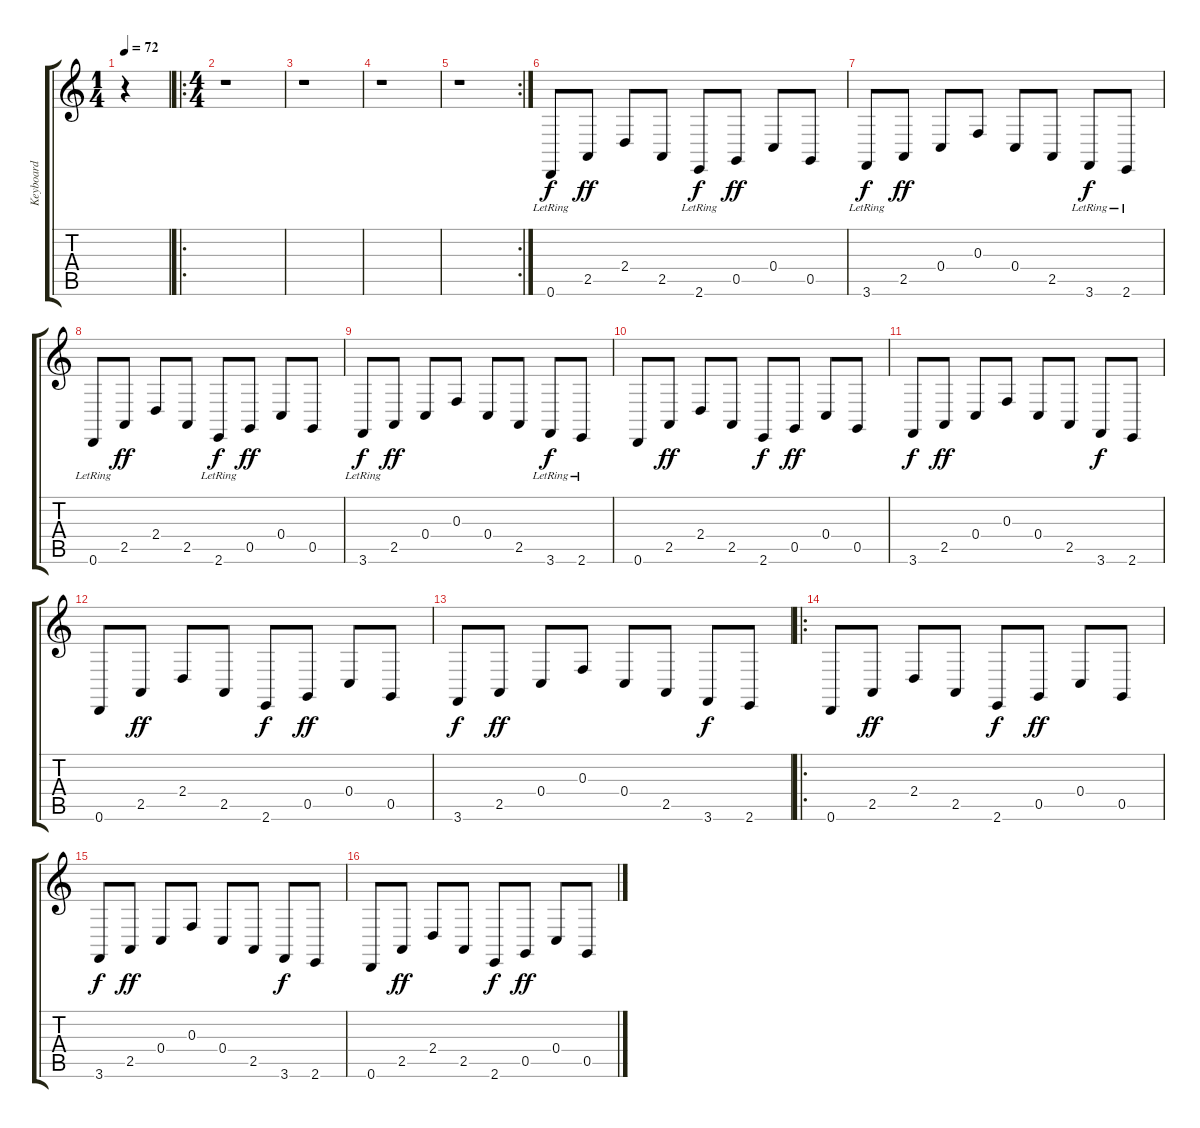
\track ("Keyboard" "Keyboard") {instrument acousticgrandpiano}
\staff {score tabs}
\tuning (D4 A3 F3 C3 G2 D2) {hide}
\ts (1 4)
\tempo 72
\clef g2
\ks c
r.4{dy f instrument acousticgrandpiano} |
\ro
\ts (4 4)
r.1 |
r.1 |
r.1 |
\rc 2
r.1 |
0.6{lr}.8{instrument fx4atmosphere} 2.5.8{dy ff} 2.4.8 2.5.8 2.6{lr}.8{dy f} 0.5.8{dy ff} 0.4.8 0.5.8 |
3.6{lr}.8{dy f instrument fx4atmosphere} 2.5.8{dy ff} 0.4.8 0.3.8 0.4.8 2.5.8 3.6{lr}.8{dy f} 2.6{lr}.8 |
0.6{lr}.8{instrument fx4atmosphere} 2.5.8{dy ff} 2.4.8 2.5.8 2.6{lr}.8{dy f} 0.5.8{dy ff} 0.4.8 0.5.8 |
3.6{lr}.8{dy f instrument fx4atmosphere} 2.5.8{dy ff} 0.4.8 0.3.8 0.4.8 2.5.8 3.6{lr}.8{dy f} 2.6{lr}.8 |
0.6.8{instrument fx4atmosphere} 2.5.8{dy ff} 2.4.8 2.5.8 2.6.8{dy f} 0.5.8{dy ff} 0.4.8 0.5.8 |
3.6.8{dy f} 2.5.8{dy ff} 0.4.8 0.3.8 0.4.8 2.5.8 3.6.8{dy f} 2.6.8 |
0.6.8{instrument fx4atmosphere} 2.5.8{dy ff} 2.4.8 2.5.8 2.6.8{dy f} 0.5.8{dy ff} 0.4.8 0.5.8 |
3.6.8{dy f} 2.5.8{dy ff} 0.4.8 0.3.8 0.4.8 2.5.8 3.6.8{dy f} 2.6.8 |
\ro
0.6.8{instrument fx4atmosphere} 2.5.8{dy ff} 2.4.8 2.5.8 2.6.8{dy f} 0.5.8{dy ff} 0.4.8 0.5.8 |
3.6.8{dy f} 2.5.8{dy ff} 0.4.8 0.3.8 0.4.8 2.5.8 3.6.8{dy f} 2.6.8 |
0.6.8 2.5.8{dy ff} 2.4.8 2.5.8 2.6.8{dy f} 0.5.8{dy ff} 0.4.8 0.5.8
